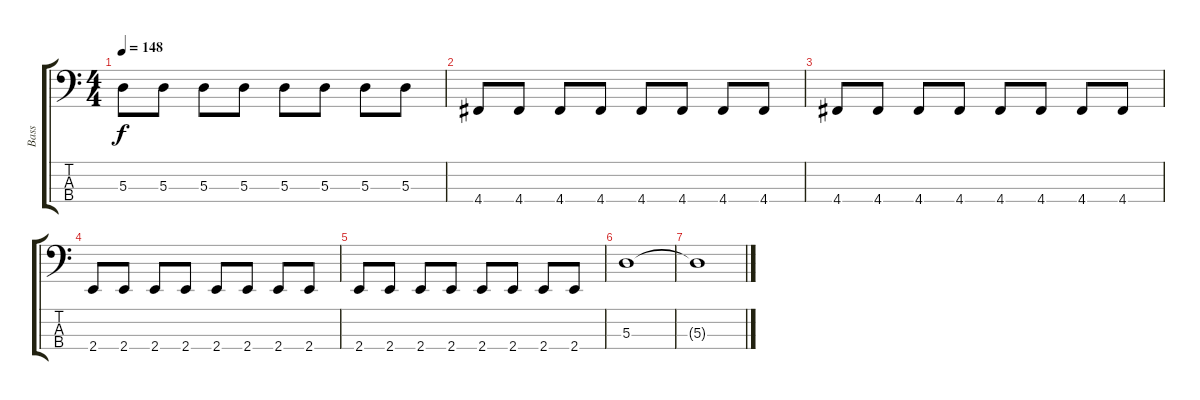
\track ("Bass" "Bass") {instrument electricbassfinger}
\staff {score tabs}
\tuning (G2 D2 A1 D1) {hide}
\ts (4 4)
\tempo 148
\clef f4
\ks c
5.3.8{dy f} 5.3.8 5.3.8 5.3.8 5.3.8 5.3.8 5.3.8 5.3.8 |
4.4.8 4.4.8 4.4.8 4.4.8 4.4.8 4.4.8 4.4.8 4.4.8 |
4.4.8 4.4.8 4.4.8 4.4.8 4.4.8 4.4.8 4.4.8 4.4.8 |
2.4.8 2.4.8 2.4.8 2.4.8 2.4.8 2.4.8 2.4.8 2.4.8 |
2.4.8 2.4.8 2.4.8 2.4.8 2.4.8 2.4.8 2.4.8 2.4.8 |
5.3.1 |
5.3{t}.1
